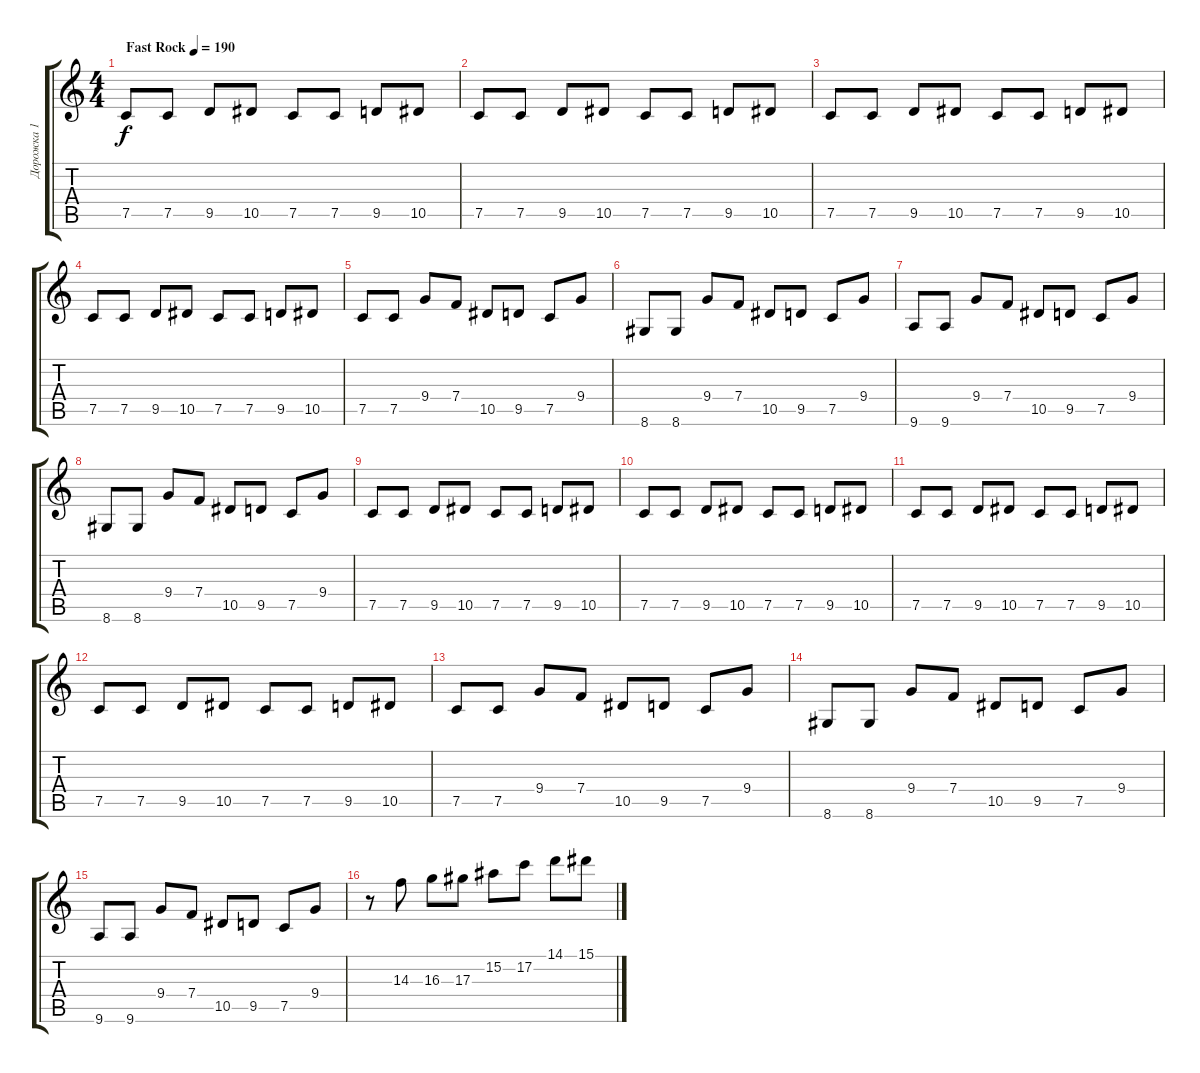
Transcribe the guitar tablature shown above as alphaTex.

\track ("Дорожка 1" "Дорожка 1") {instrument overdrivenguitar}
\staff {score tabs}
\tuning (C4 G3 Eb3 Bb2 F2 C2) {hide}
\ts (4 4)
\tempo (190 "Fast Rock")
\clef g2
\ks c
7.5.8{dy f instrument overdrivenguitar} 7.5.8 9.5.8 10.5.8 7.5.8 7.5.8 9.5.8 10.5.8 |
7.5.8 7.5.8 9.5.8 10.5.8 7.5.8 7.5.8 9.5.8 10.5.8 |
7.5.8 7.5.8 9.5.8 10.5.8 7.5.8 7.5.8 9.5.8 10.5.8 |
7.5.8 7.5.8 9.5.8 10.5.8 7.5.8 7.5.8 9.5.8 10.5.8 |
7.5.8 7.5.8 9.4.8 7.4.8 10.5.8 9.5.8 7.5.8 9.4.8 |
8.6.8 8.6.8 9.4.8 7.4.8 10.5.8 9.5.8 7.5.8 9.4.8 |
9.6.8 9.6.8 9.4.8 7.4.8 10.5.8 9.5.8 7.5.8 9.4.8 |
8.6.8 8.6.8 9.4.8 7.4.8 10.5.8 9.5.8 7.5.8 9.4.8 |
7.5.8 7.5.8 9.5.8 10.5.8 7.5.8 7.5.8 9.5.8 10.5.8 |
7.5.8 7.5.8 9.5.8 10.5.8 7.5.8 7.5.8 9.5.8 10.5.8 |
7.5.8 7.5.8 9.5.8 10.5.8 7.5.8 7.5.8 9.5.8 10.5.8 |
7.5.8 7.5.8 9.5.8 10.5.8 7.5.8 7.5.8 9.5.8 10.5.8 |
7.5.8 7.5.8 9.4.8 7.4.8 10.5.8 9.5.8 7.5.8 9.4.8 |
8.6.8 8.6.8 9.4.8 7.4.8 10.5.8 9.5.8 7.5.8 9.4.8 |
9.6.8 9.6.8 9.4.8 7.4.8 10.5.8 9.5.8 7.5.8 9.4.8 |
r.8 14.3.8 16.3.8 17.3.8 15.2.8 17.2.8 14.1.8 15.1.8
